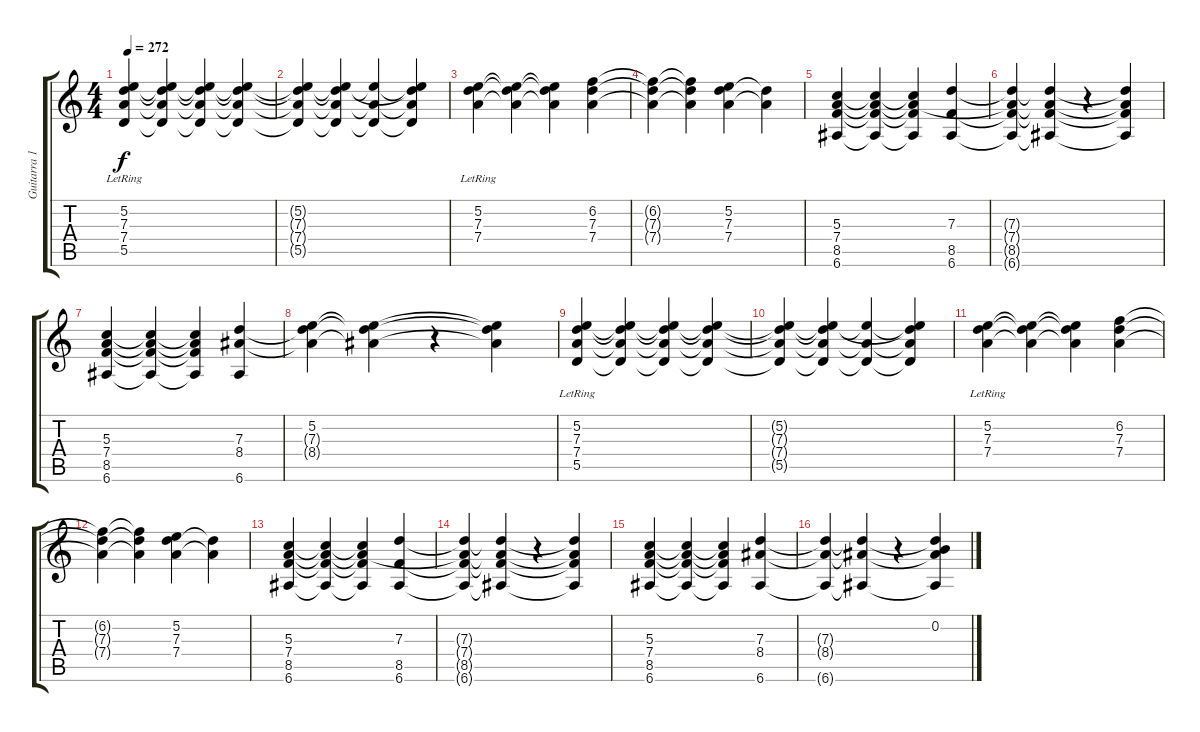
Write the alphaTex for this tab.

\track ("Guitarra 1 (Base)" "Guitarra 1") {instrument acousticguitarnylon}
\staff {score tabs}
\tuning (E4 B3 G3 D3 A2 E2) {hide}
\ts (4 4)
\tempo 272
\clef g2
\ks c
(5.2 7.3{lr} 7.4{lr} 5.5{lr}).4{dy f instrument acousticguitarnylon} (5.2{t} 7.3{t} 7.4{t} 5.5{t}).4 (5.2{t} 7.3{t} 7.4{t} 5.5{t}).4 (5.2{t} 7.3{t} 7.4{t} 5.5{t}).4 |
(5.2{t} 7.3{t} 7.4{t} 5.5{t}).4 (5.2{t} 7.3{t} 7.4{t} 5.5{t}).4 (5.2{t} 7.4{t} 5.5{t}).4 (5.2{t} 7.3{t} 7.4{t} 5.5{t}).4 |
(5.2{lr} 7.3{lr} 7.4{lr}).4 (5.2{t} 7.3{t} 7.4{t}).4 (5.2{t} 7.3{t} 7.4{t}).4 (6.2 7.3 7.4).4 |
(6.2{t} 7.3{t} 7.4{t}).4 (6.2{t} 7.3{t} 7.4{t}).4 (5.2 7.3 7.4).4 (7.3{t} 7.4{t}).4 |
(5.3 7.4 8.5 6.6).4 (5.3{t} 7.4{t} 8.5{t} 6.6{t}).4 (5.3{t} 7.4{t} 8.5{t} 6.6{t}).4 (7.3 8.5 6.6).4 |
(7.3{t} 7.4{t} 8.5{t} 6.6{t}).4 (7.3{t} 7.4{t} 8.5{t} 6.6{t}).4 r.4 (7.3{t} 7.4{t} 8.5{t} 6.6{t}).4 |
(5.3 7.4 8.5 6.6).4 (5.3{t} 7.4{t} 8.5{t} 6.6{t}).4 (5.3{t} 7.4{t} 8.5{t} 6.6{t}).4 (7.3 8.4 6.6).4 |
(5.2 7.3{t} 8.4{t}).4 (5.2{t} 7.3{t} 8.4{t}).4 r.4 (5.2{t} 7.3{t} 8.4{t}).4 |
(5.2 7.3{lr} 7.4{lr} 5.5{lr}).4 (5.2{t} 7.3{t} 7.4{t} 5.5{t}).4 (5.2{t} 7.3{t} 7.4{t} 5.5{t}).4 (5.2{t} 7.3{t} 7.4{t} 5.5{t}).4 |
(5.2{t} 7.3{t} 7.4{t} 5.5{t}).4 (5.2{t} 7.3{t} 7.4{t} 5.5{t}).4 (5.2{t} 7.4{t} 5.5{t}).4 (5.2{t} 7.3{t} 7.4{t} 5.5{t}).4 |
(5.2{lr} 7.3{lr} 7.4{lr}).4 (5.2{t} 7.3{t} 7.4{t}).4 (5.2{t} 7.3{t} 7.4{t}).4 (6.2 7.3 7.4).4 |
(6.2{t} 7.3{t} 7.4{t}).4 (6.2{t} 7.3{t} 7.4{t}).4 (5.2 7.3 7.4).4 (7.3{t} 7.4{t}).4 |
(5.3 7.4 8.5 6.6).4 (5.3{t} 7.4{t} 8.5{t} 6.6{t}).4 (5.3{t} 7.4{t} 8.5{t} 6.6{t}).4 (7.3 8.5 6.6).4 |
(7.3{t} 7.4{t} 8.5{t} 6.6{t}).4 (7.3{t} 7.4{t} 8.5{t} 6.6{t}).4 r.4 (7.3{t} 7.4{t} 8.5{t} 6.6{t}).4 |
(5.3 7.4 8.5 6.6).4 (5.3{t} 7.4{t} 8.5{t} 6.6{t}).4 (5.3{t} 7.4{t} 8.5{t} 6.6{t}).4 (7.3 8.4 6.6).4 |
(7.3{t} 8.4{t} 6.6{t}).4 (7.3{t} 8.4{t} 6.6{t}).4 r.4 (0.2 7.3{t} 8.4{t} 6.6{t}).4
